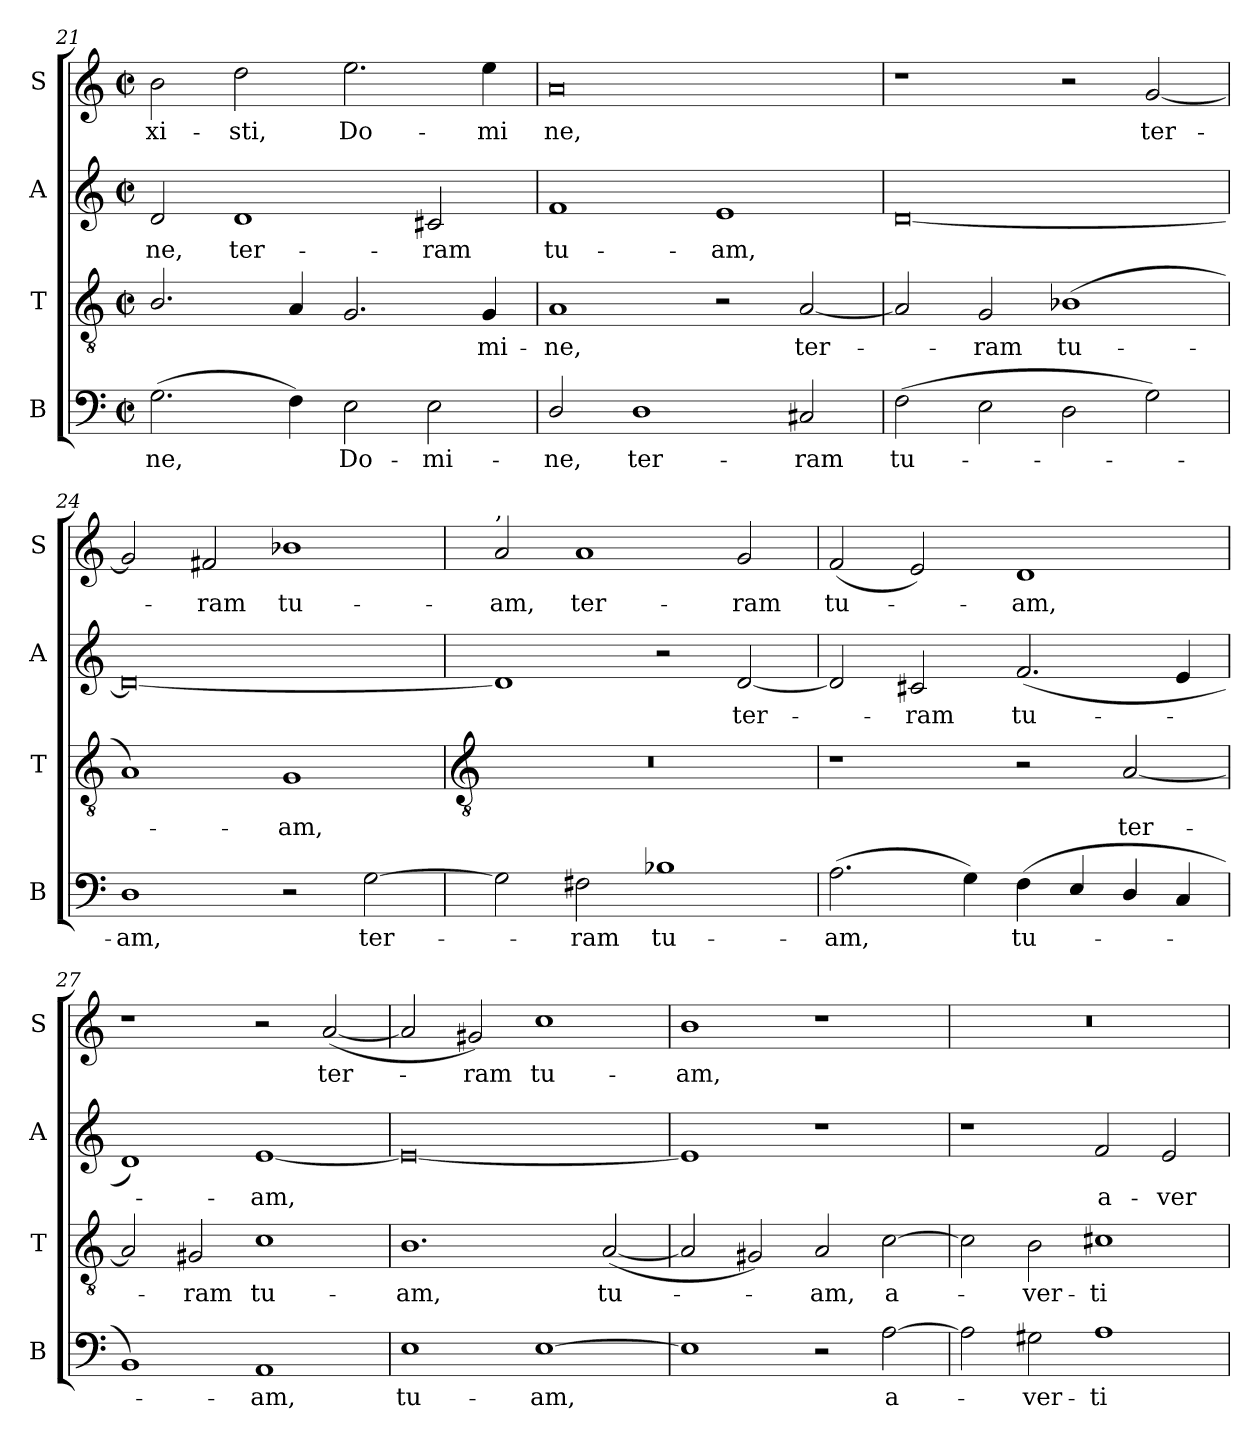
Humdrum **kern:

**kern	**text	**kern	**text	**kern	**text	**kern	**text
*part4	*part4	*part3	*part3	*part2	*part2	*part1	*part1
*staff4	*staff4	*staff3	*staff3	*staff2	*staff2	*staff1	*staff1
*I"B	*	*I"T	*	*I"A	*	*I"S	*
*I'B	*	*I'T	*	*I'A	*	*I'S	*
*clefF4	*	*clefGv2	*	*clefG2	*	*clefG2	*
*k[]	*	*k[]	*	*k[]	*	*k[]	*
*C:	*	*C:	*	*C:	*	*C:	*
*M4/2	*	*M4/2	*	*M4/2	*	*M4/2	*
*met(c|)	*	*met(c|)	*	*met(c|)	*	*met(c|)	*
=21	=21	=21	=21	=21	=21	=21	=21
!	!LO:LY:b	!	!	!	!LO:LY:b	!	!LO:LY:b
(>2.G	-ne,	2.B/	.	2d/	ne,	2b	-xi-
!	!	!	!	!	!LO:LY:b	!	!LO:LY:b
.	.	.	.	1d	ter-	2dd	-sti,
4F)	.	4A	.	.	.	.	.
!	!LO:LY:b	!	!	!	!	!	!LO:LY:b
2E	Do-	2.G	.	.	.	2.ee	Do-
!	!LO:LY:b	!	!	!	!LO:LY:b	!	!
2E	-mi-	.	.	2c#X/	-ram	.	.
!	!	!	!LO:LY:b	!	!	!	!LO:LY:b
.	.	4G	mi-	.	.	4ee	-mi
=22	=22	=22	=22	=22	=22	=22	=22
!	!LO:LY:b	!	!LO:LY:b	!	!LO:LY:b	!	!LO:LY:b
2D/	-ne,	1A	-ne,	1f	tu-	0a	ne,
!	!LO:LY:b	!	!	!	!	!	!
1D	ter-	.	.	.	.	.	.
!	!	!	!	!	!LO:LY:b	!	!
.	.	2r	.	1e	-am,	.	.
!	!LO:LY:b	!	!LO:LY:b	!	!	!	!
2C#X	-ram	[2A	ter-	.	.	.	.
=23	=23	=23	=23	=23	=23	=23	=23
!	!LO:LY:b	!	!	!	!	!	!
(>2F	tu-	2A]	.	[0d	.	1r	.
!	!	!	!LO:LY:b	!	!	!	!
2E	.	2G	-ram	.	.	.	.
!	!	!	!LO:LY:b	!	!	!	!
2D	.	(<1B-X	tu-	.	.	2r	.
!	!	!	!	!	!	!	!LO:LY:b
2G)	.	.	.	.	.	[2g	ter-
=24	=24	=24	=24	=24	=24	=24	=24
!	!LO:LY:b	!	!	!	!	!	!
1D	am,	1A)	.	0d_	.	2g]	.
!	!	!	!	!	!	!	!LO:LY:b
.	.	.	.	.	.	2f#X	ram
!	!	!	!LO:LY:b	!	!	!	!LO:LY:b
2r	.	1G	am,	.	.	1b-X	tu-
!	!LO:LY:b	!	!	!	!	!	!
[2G	ter-	.	.	.	.	.	.
!!LO:LB:g=z
=25	=25	=25	=25	=25	=25	=25	=25
*	*	*clefGv2	*	*	*	*	*
!	!	!	!	!	!	!LO:TX:a:t=,	!
!	!	!	!	!	!	!	!LO:LY:b
2G]	.	0r	.	1d]	.	2a	-am,
!	!LO:LY:b	!	!	!	!	!	!LO:LY:b
2F#X	ram	.	.	.	.	1a	ter-
!	!LO:LY:b	!	!	!	!	!	!
1B-X	tu-	.	.	2r	.	.	.
!	!	!	!	!	!LO:LY:b	!	!LO:LY:b
.	.	.	.	[2d	ter-	2g	-ram
=26	=26	=26	=26	=26	=26	=26	=26
!	!LO:LY:b	!	!	!	!	!	!LO:LY:b
(>2.A	-am,	1r	.	2d]	.	(<2f	tu-
!	!	!	!	!	!LO:LY:b	!	!
.	.	.	.	2c#X	ram	2e)	.
4G)	.	.	.	.	.	.	.
!	!LO:LY:b	!	!	!	!LO:LY:b	!	!LO:LY:b
(<4F	tu-	2r	.	(<2.f	tu-	1d	am,
4E/	.	.	.	.	.	.	.
!	!	!	!LO:LY:b	!	!	!	!
4D/	.	[2A	ter-	.	.	.	.
4C	.	.	.	4e	.	.	.
=27	=27	=27	=27	=27	=27	=27	=27
1BB)	.	2A]	.	1d)	.	1r	.
!	!	!	!LO:LY:b	!	!	!	!
.	.	2G#X	ram	.	.	.	.
!	!LO:LY:b	!	!LO:LY:b	!	!LO:LY:b	!	!
1AA	am,	1c	tu-	[1e	am,	2r	.
!	!	!	!	!	!	!	!LO:LY:b
.	.	.	.	.	.	(<[2a	ter-
=28	=28	=28	=28	=28	=28	=28	=28
!	!LO:LY:b	!	!LO:LY:b	!	!	!	!
1E	tu-	1.B	-am,	0e_	.	2a]	.
!	!	!	!	!	!	!	!LO:LY:b
.	.	.	.	.	.	2g#X)	ram
!	!LO:LY:b	!	!	!	!	!	!LO:LY:b
[1E	-am,	.	.	.	.	1cc	tu-
!	!	!	!LO:LY:b	!	!	!	!
.	.	(<[2A	tu-	.	.	.	.
=29	=29	=29	=29	=29	=29	=29	=29
!	!	!	!	!	!	!	!LO:LY:b
1E]	.	2A]	.	1e]	.	1b	-am,
.	.	2G#X)	.	.	.	.	.
!	!	!	!LO:LY:b	!	!	!	!
2r	.	2A	am,	1r	.	1r	.
!	!LO:LY:b	!	!LO:LY:b	!	!	!	!
[2A	a-	[2c	a-	.	.	.	.
=30	=30	=30	=30	=30	=30	=30	=30
2A]	.	2c]	.	1r	.	0r	.
!	!LO:LY:b	!	!LO:LY:b	!	!	!	!
2G#X	ver-	2B	ver-	.	.	.	.
!	!LO:LY:b	!	!LO:LY:b	!	!LO:LY:b	!	!
1A	-ti-	1c#X	-ti-	2f	a-	.	.
!	!	!	!	!	!LO:LY:b	!	!
.	.	.	.	2e	-ver-	.	.
=	=	=	=	=	=	=	=
*-	*-	*-	*-	*-	*-	*-	*-
